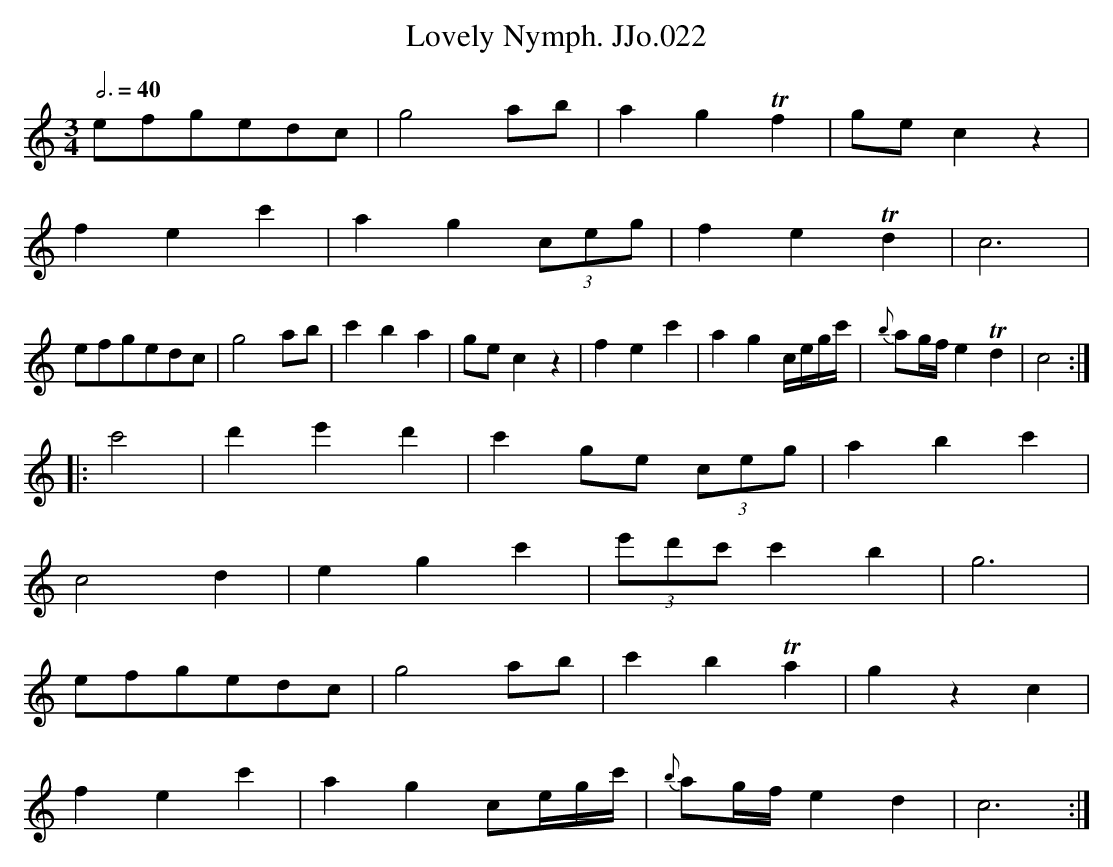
X:1
T:Lovely Nymph. JJo.022
M:3/4
L:1/8
Q:3/4=40
notC:Thomas Ellway
K:C major
efgedc|g4ab|a2g2Tf2|gec2z2|!
f2e2c'2|a2g2 (3ceg|f2e2Td2|c6|!
efgedc|g4ab|c'2b2a2|gec2z2|
f2e2c'2|a2g2c/e/g/c'/|{b}ag/f/e2Td2|c4::!
c'4|d'2e'2d'2|c'2ge (3ceg|a2b2c'2|!
c4d2|e2g2c'2|(3e'd'c' c'2b2|g6|!
efgedc|g4ab|c'2b2Ta2|g2z2c2|!
f2e2c'2|a2g2ce/g/c'/|{b}ag/f/e2d2|c6:|
